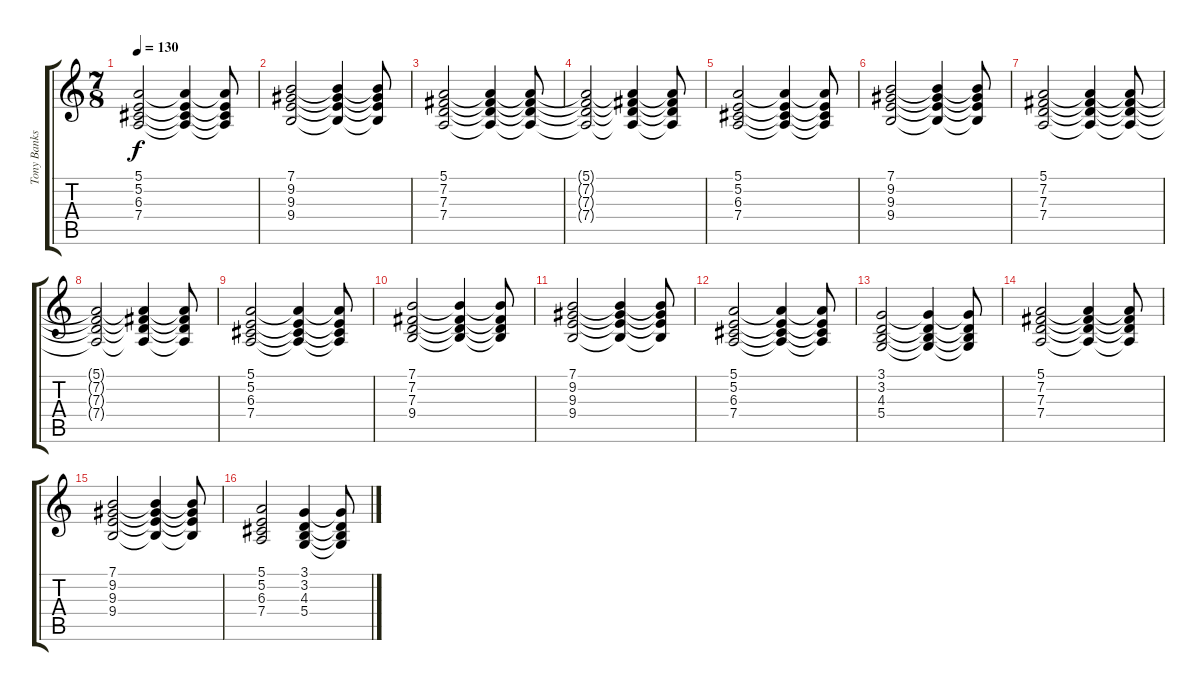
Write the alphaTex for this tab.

\track ("Tony Banks (keyboard choirs)" "Tony Banks") {instrument choiraahs}
\staff {score tabs}
\tuning (E4 B3 G3 D3 A2 E2) {hide}
\ts (7 8)
\tempo 130
\clef g2
\ks c
(5.1 5.2 6.3 7.4).2{dy f volume 12} (5.1{t} 5.2{t} 6.3{t} 7.4{t}).4 (5.1{t} 5.2{t} 6.3{t} 7.4{t}).8 |
(7.1 9.2 9.3 9.4).2 (7.1{t} 9.2{t} 9.3{t} 9.4{t}).4 (7.1{t} 9.2{t} 9.3{t} 9.4{t}).8 |
(5.1 7.2 7.3 7.4).2 (5.1{t} 7.2{t} 7.3{t} 7.4{t}).4 (5.1{t} 7.2{t} 7.3{t} 7.4{t}).8 |
(5.1{t} 7.2{t} 7.3{t} 7.4{t}).2 (5.1{t} 7.2{t} 7.3{t} 7.4{t}).4 (5.1{t} 7.2{t} 7.3{t} 7.4{t}).8 |
(5.1 5.2 6.3 7.4).2 (5.1{t} 5.2{t} 6.3{t} 7.4{t}).4 (5.1{t} 5.2{t} 6.3{t} 7.4{t}).8 |
(7.1 9.2 9.3 9.4).2 (7.1{t} 9.2{t} 9.3{t} 9.4{t}).4 (7.1{t} 9.2{t} 9.3{t} 9.4{t}).8 |
(5.1 7.2 7.3 7.4).2 (5.1{t} 7.2{t} 7.3{t} 7.4{t}).4 (5.1{t} 7.2{t} 7.3{t} 7.4{t}).8 |
(5.1{t} 7.2{t} 7.3{t} 7.4{t}).2 (5.1{t} 7.2{t} 7.3{t} 7.4{t}).4 (5.1{t} 7.2{t} 7.3{t} 7.4{t}).8 |
(5.1 5.2 6.3 7.4).2 (5.1{t} 5.2{t} 6.3{t} 7.4{t}).4 (5.1{t} 5.2{t} 6.3{t} 7.4{t}).8 |
(7.1 7.2 7.3 9.4).2 (7.1{t} 7.2{t} 7.3{t} 9.4{t}).4 (7.1{t} 7.2{t} 7.3{t} 9.4{t}).8 |
(7.1 9.2 9.3 9.4).2 (7.1{t} 9.2{t} 9.3{t} 9.4{t}).4 (7.1{t} 9.2{t} 9.3{t} 9.4{t}).8 |
(5.1 5.2 6.3 7.4).2 (5.1{t} 5.2{t} 6.3{t} 7.4{t}).4 (5.1{t} 5.2{t} 6.3{t} 7.4{t}).8 |
(3.1 3.2 4.3 5.4).2 (3.1{t} 3.2{t} 4.3{t} 5.4{t}).4 (3.1{t} 3.2{t} 4.3{t} 5.4{t}).8 |
(5.1 7.2 7.3 7.4).2 (5.1{t} 7.2{t} 7.3{t} 7.4{t}).4 (5.1{t} 7.2{t} 7.3{t} 7.4{t}).8 |
(7.1 9.2 9.3 9.4).2 (7.1{t} 9.2{t} 9.3{t} 9.4{t}).4 (7.1{t} 9.2{t} 9.3{t} 9.4{t}).8 |
(5.1 5.2 6.3 7.4).2 (3.1 3.2 4.3 5.4).4 (3.1{t} 3.2{t} 4.3{t} 5.4{t}).8
